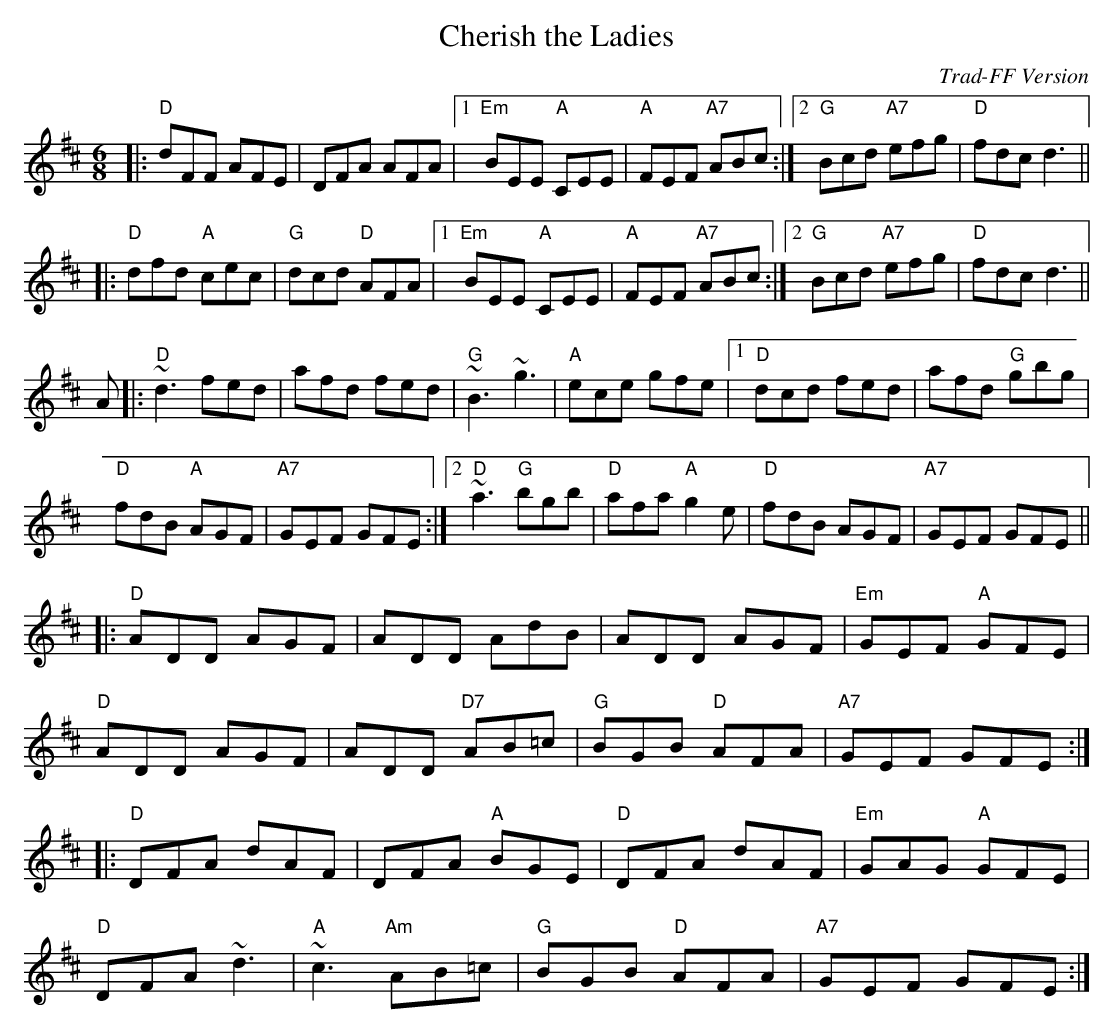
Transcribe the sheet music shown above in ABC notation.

X:1
T:Cherish the Ladies
O: Trad-FF Version
M:6/8
K:D
 |: "D"dFF    AFE |     DFA AFA      |1 "Em"BEE "A"CEE | "A" FEF "A7"ABc :|2 "G"Bcd "A7"efg | "D" fdc d3     ||
 |: "D"dfd "A"cec | "G" dcd "D"AFA   |1 "Em"BEE "A"CEE | "A" FEF "A7"ABc :|2 "G"Bcd "A7"efg | "D" fdc d3     ||
A|: "D"~d3    fed |     afd fed      |  "G" ~B3    ~g3 | "A" ece     gfe  |1 "D"dcd     fed |     afd "G"gbg |
    "D"fdB "A"AGF | "A7"GEF GFE     :|2 "D" ~a3 "G"bgb | "D" afa "A" g2e  |  "D"fdB     AGF | "A7"GEF GFE    ||
 |: "D"ADD    AGF |     ADD AdB      |   ADD       AGF | "Em"GEF "A" GFE  |
    "D"ADD    AGF |     ADD "D7"AB=c | "G"BGB   "D"AFA | "A7"GEF     GFE :|
 |: "D"DFA    dAF |     DFA "A"BGE   | "D"DFA      dAF | "Em"GAG "A" GFE  |
    "D"DFA    ~d3 | "A" ~c3 "Am"AB=c | "G"BGB   "D"AFA | "A7"GEF     GFE :|
